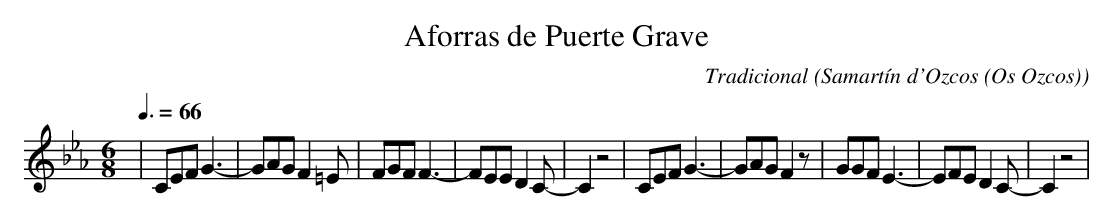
X:1
T:Aforras de Puerte Grave
C:Tradicional
O:Samartín d'Ozcos (Os Ozcos)
M:6/8
L:1/8
Q:3/8=66
K:Cm
|CEF G3-|GAG F2 =E|FGF F3-|FEE D2 C-|C2 z4|CEF G3-|GAG F2 z|GGF E3-|EFE D2 C-|C2 z4|
